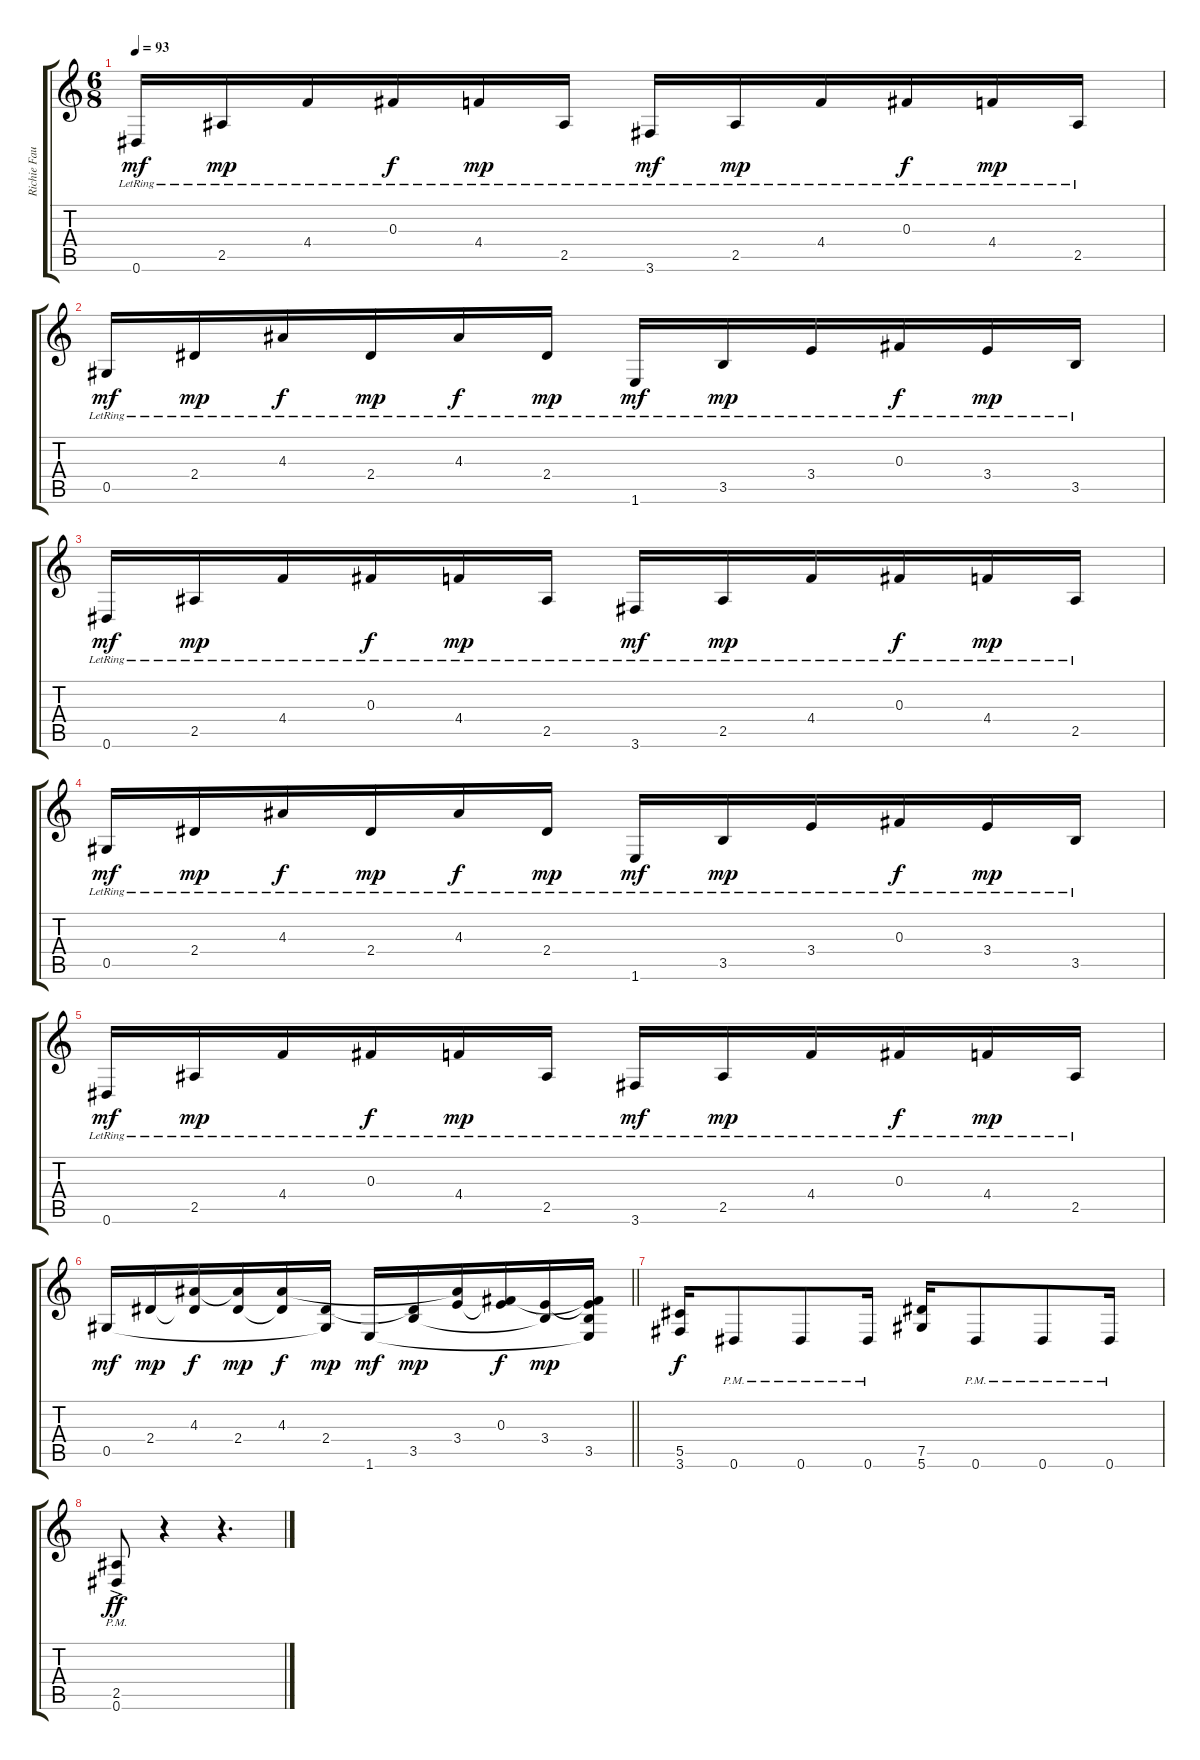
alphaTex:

\track ("Richie Faulkner" "Richie Fau") {instrument distortionguitar}
\staff {score tabs}
\tuning (Eb4 Bb3 Gb3 Db3 Ab2 Eb2) {hide}
\ts (6 8)
\tempo 93
\clef g2
\ks c
0.6{lr}.16{dy mf} 2.5{lr}.16{dy mp} 4.4{lr}.16 0.3{lr}.16{dy f} 4.4{lr}.16{dy mp} 2.5{lr}.16 3.6{lr}.16{dy mf} 2.5{lr}.16{dy mp} 4.4{lr}.16 0.3{lr}.16{dy f} 4.4{lr}.16{dy mp} 2.5{lr}.16 |
0.5{lr}.16{dy mf} 2.4{lr}.16{dy mp} 4.3{lr}.16{dy f} 2.4{lr}.16{dy mp} 4.3{lr}.16{dy f} 2.4{lr}.16{dy mp} 1.6{lr}.16{dy mf} 3.5{lr}.16{dy mp} 3.4{lr}.16 0.3{lr}.16{dy f} 3.4{lr}.16{dy mp} 3.5{lr}.16 |
0.6{lr}.16{dy mf} 2.5{lr}.16{dy mp} 4.4{lr}.16 0.3{lr}.16{dy f} 4.4{lr}.16{dy mp} 2.5{lr}.16 3.6{lr}.16{dy mf} 2.5{lr}.16{dy mp} 4.4{lr}.16 0.3{lr}.16{dy f} 4.4{lr}.16{dy mp} 2.5{lr}.16 |
0.5{lr}.16{dy mf} 2.4{lr}.16{dy mp} 4.3{lr}.16{dy f} 2.4{lr}.16{dy mp} 4.3{lr}.16{dy f} 2.4{lr}.16{dy mp} 1.6{lr}.16{dy mf} 3.5{lr}.16{dy mp} 3.4{lr}.16 0.3{lr}.16{dy f} 3.4{lr}.16{dy mp} 3.5{lr}.16 |
0.6{lr}.16{dy mf} 2.5{lr}.16{dy mp} 4.4{lr}.16 0.3{lr}.16{dy f} 4.4{lr}.16{dy mp} 2.5{lr}.16 3.6{lr}.16{dy mf} 2.5{lr}.16{dy mp} 4.4{lr}.16 0.3{lr}.16{dy f} 4.4{lr}.16{dy mp} 2.5{lr}.16 |
\barLineRight lightlight
0.5.16{dy mf} 2.4.16{dy mp} (4.3 2.4{t}).16{dy f} (4.3{t} 2.4).16{dy mp} (4.3 2.4{t}).16{dy f} (2.4 0.5{t}).16{dy mp} 1.6.16{dy mf} (2.4{t} 3.5).16{dy mp} (4.3{t} 3.4).16 (0.3 3.4{t}).16{dy f} (3.4 3.5{t}).16{dy mp} (0.3{t} 3.4{t} 3.5 1.6{t}).16 |
\section ("" "")
(5.5 3.6).16{dy f instrument distortionguitar} 0.6{pm}.8 0.6{pm}.8 0.6{pm}.16 (7.5 5.6).16 0.6{pm}.8 0.6{pm}.8 0.6{pm}.16 |
(2.5{ac pm} 0.6{ac pm}).8{dy ff} r.4 r.4{d}
